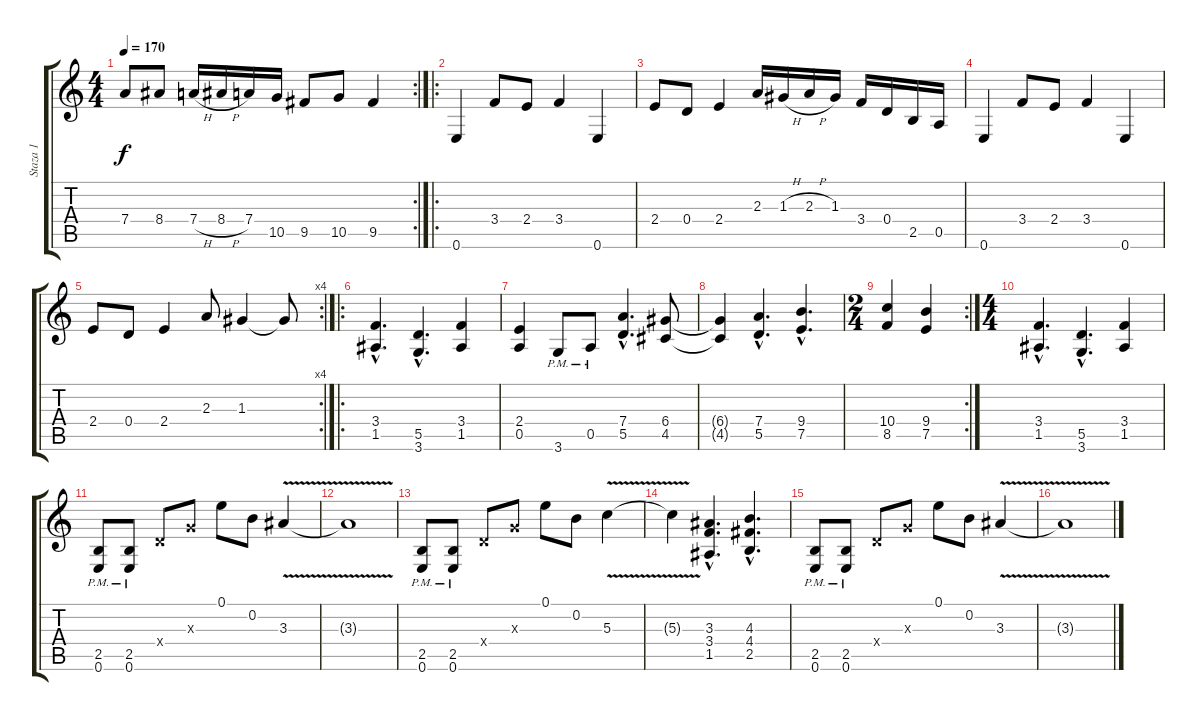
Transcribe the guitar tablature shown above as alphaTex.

\track ("Staza 1" "Staza 1") {instrument distortionguitar}
\staff {score tabs}
\tuning (E4 B3 G3 D3 A2 E2) {hide}
\rc 2
\ts (4 4)
\tempo 170
\clef g2
\ks c
7.4.8{dy f} 8.4.8 7.4{h}.16 8.4{h}.16 7.4.16 10.5.16 9.5.8 10.5.8 9.5.4 |
\ro
0.6.4 3.4.8 2.4.8 3.4.4 0.6.4 |
2.4.8 0.4.8 2.4.4 2.3.16 1.3{h}.16 2.3{h}.16 1.3.16 3.4.16 0.4.16 2.5.16 0.5.16 |
0.6.4 3.4.8 2.4.8 3.4.4 0.6.4 |
\rc 4
2.4.8 0.4.8 2.4.4 2.3.8 1.3.4 1.3{t}.8 |
\ro
(3.4{hac} 1.5{hac}).4{d} (5.5{hac} 3.6{hac}).4{d} (3.4 1.5).4 |
(2.4 0.5).4 3.6{pm}.8 0.5{pm}.8 (7.4{hac} 5.5{hac}).4{d} (6.4 4.5).8 |
(6.4{t} 4.5{t}).4 (7.4{hac} 5.5{hac}).4{d} (9.4{hac} 7.5{hac}).4{d} |
\rc 2
\ts (2 4)
(10.4 8.5).4 (9.4 7.5).4 |
\ts (4 4)
(3.4{hac} 1.5{hac}).4{d} (5.5{hac} 3.6{hac}).4{d} (3.4 1.5).4 |
(2.5{pm} 0.6{pm}).8 (2.5{pm} 0.6{pm}).8 0.4{x}.8 0.3{x}.8 0.1.8 0.2.8 3.3{v}.4 |
3.3{t}.1 |
(2.5{pm} 0.6{pm}).8 (2.5{pm} 0.6{pm}).8 0.4{x}.8 0.3{x}.8 0.1.8 0.2.8 5.3{v}.4 |
5.3{t}.4 (3.3{hac} 3.4{hac} 1.5{hac}).4{d} (4.3{hac} 4.4{hac} 2.5{hac}).4{d} |
(2.5{pm} 0.6{pm}).8 (2.5{pm} 0.6{pm}).8 0.4{x}.8 0.3{x}.8 0.1.8 0.2.8 3.3{v}.4 |
3.3{t}.1
